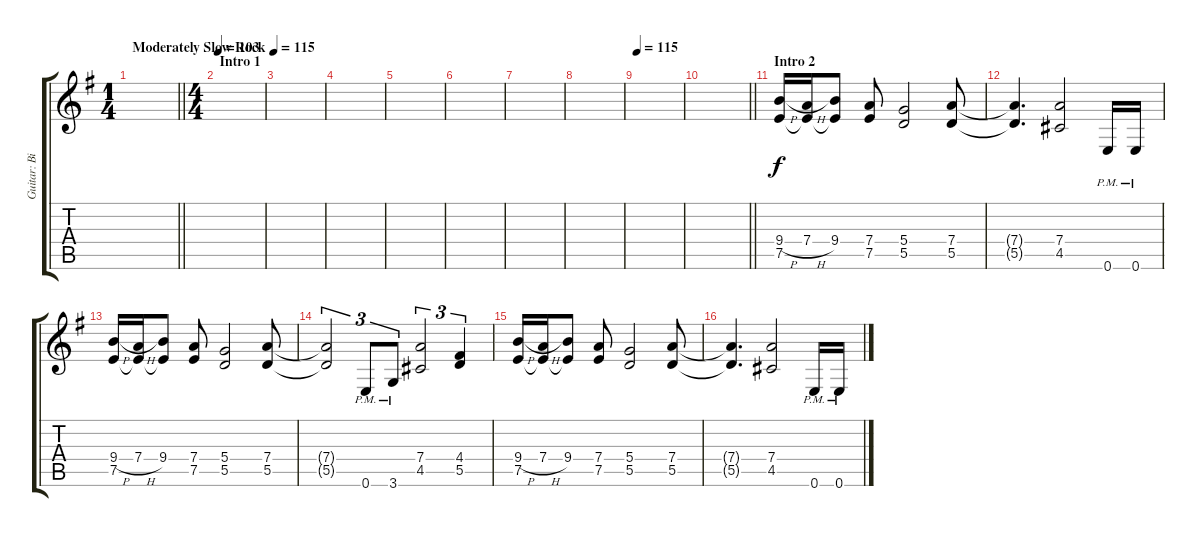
\track ("Guitar: Billy" "Guitar: Bi") {instrument distortionguitar}
\staff {score tabs}
\tuning (E4 B3 G3 D3 A2 E2) {hide}
\ts (1 4)
\tempo (115 "Moderately Slow Rock")
\clef g2
\barLineRight lightlight
\ks g
|
\ts (4 4)
\section ("" "Intro 1")
\tempo 103
|
|
|
|
|
|
|
\tempo 115
|
\barLineRight lightlight
|
\section ("" "Intro 2")
(9.4{h} 7.5).16 (7.4{h} 7.5{t}).16 (9.4 7.5{t}).8 (7.4 7.5).8 (5.4 5.5).2 (7.4 5.5).8 |
(7.4{t} 5.5{t}).4{d} (7.4 4.5).2 0.6{pm}.16 0.6{pm}.16 |
(9.4{h} 7.5).16 (7.4{h} 7.5{t}).16 (9.4 7.5{t}).8 (7.4 7.5).8 (5.4 5.5).2 (7.4 5.5).8 |
(7.4{t} 5.5{t}).2{tu (3 2)} 0.6{pm}.8{tu (3 2)} 3.6{pm}.8{tu (3 2)} (7.4 4.5).2{tu (3 2)} (4.4 5.5).4{tu (3 2)} |
(9.4{h} 7.5).16 (7.4{h} 7.5{t}).16 (9.4 7.5{t}).8 (7.4 7.5).8 (5.4 5.5).2 (7.4 5.5).8 |
(7.4{t} 5.5{t}).4{d} (7.4 4.5).2 0.6{pm}.16 0.6{pm}.16
